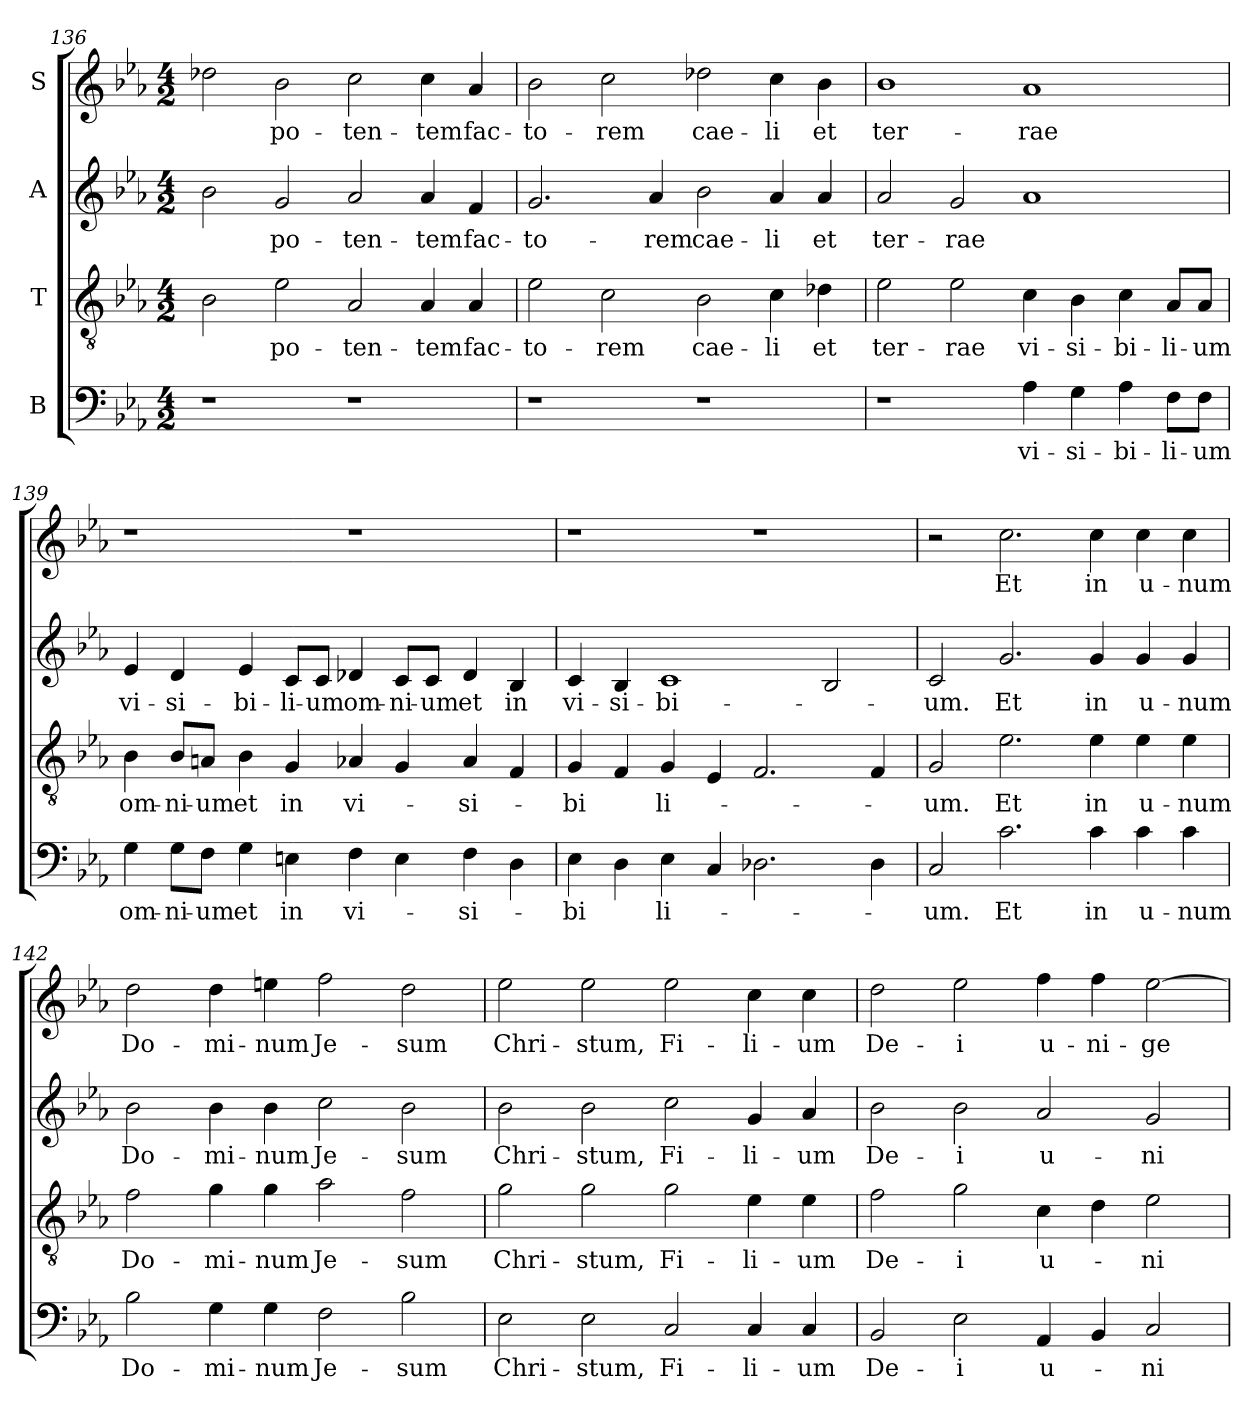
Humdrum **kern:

**kern	**text	**kern	**text	**kern	**text	**kern	**text
*part4	*part4	*part3	*part3	*part2	*part2	*part1	*part1
*staff4	*staff4	*staff3	*staff3	*staff2	*staff2	*staff1	*staff1
*I"B	*	*I"T	*	*I"A	*	*I"S	*
*clefF4	*	*clefGv2	*	*clefG2	*	*clefG2	*
*k[b-e-a-]	*	*k[b-e-a-]	*	*k[b-e-a-]	*	*k[b-e-a-]	*
*E-:	*	*E-:	*	*E-:	*	*E-:	*
*M4/2	*	*M4/2	*	*M4/2	*	*M4/2	*
=136	=136	=136	=136	=136	=136	=136	=136
1r	.	2B-\	.	2b-\	.	2dd-X\	.
.	.	2e-\	po-	2g/	po-	2b-\	po-
1r	.	2A-/	ten-	2a-/	ten-	2cc\	ten-
.	.	4A-/	tem	4a-/	tem	4cc\	tem
.	.	4A-/	fac-	4f/	fac-	4a-/	fac-
=137	=137	=137	=137	=137	=137	=137	=137
1r	.	2e-\	to-	2.g/	to-	2b-\	to-
.	.	2c\	rem	.	.	2cc\	rem
.	.	.	.	4a-/	rem	.	.
1r	.	2B-\	cae-	2b-\	cae-	2dd-X\	cae-
.	.	4c\	-li	4a-/	-li	4cc\	-li
.	.	4d-X\	et	4a-/	et	4b-\	et
!!LO:PB:g=z
=138	=138	=138	=138	=138	=138	=138	=138
1r	.	2e-\	ter-	2a-/	ter-	1b-	ter-
.	.	2e-\	-rae	2g/	-rae	.	.
4A-\	vi-	4c\	vi-	1a-	.	1a-	rae
4G\	-si-	4B-\	si-	.	.	.	.
4A-\	-bi-	4c\	-bi-	.	.	.	.
8F\L	li-	8A-/L	li-	.	.	.	.
8F\J	-um	8A-/J	-um	.	.	.	.
!!LO:PB:g=z
=139	=139	=139	=139	=139	=139	=139	=139
4G\	om-	4B-\	om-	4e-/	vi-	1r	.
8G\L	-ni-	8B-/L	-ni-	4d/	si-	.	.
8F\J	-um	8An/J	-um	.	.	.	.
4G\	et	4B-\	et	4e-/	-bi-	.	.
4En\	in	4G/	in	8c/L	li-	.	.
.	.	.	.	8c/J	-um	.	.
4F\	vi-	4A-X/	vi-	4d-X/	om-	1r	.
4E\	.	4G/	.	8c/L	-ni-	.	.
.	.	.	.	8c/J	-um	.	.
4F\	si-	4A-/	si-	4d-/	et	.	.
4D\	.	4F/	.	4B-/	in	.	.
=140	=140	=140	=140	=140	=140	=140	=140
4E-\	bi	4G/	bi	4c/	-vi-	1r	.
4D\	.	4F/	.	4B-/	-si-	.	.
4E-\	-li-	4G/	-li-	1c	bi-	.	.
4C/	.	4E-/	.	.	.	.	.
2.D-X\	.	2.F/	.	.	.	1r	.
.	.	.	.	2B-/	.	.	.
4D-\	.	4F/	.	.	.	.	.
=141	=141	=141	=141	=141	=141	=141	=141
2C/	um.	2G/	um.	2c/	um.	2r	.
2.c\	Et	2.e-\	Et	2.g/	Et	2.cc\	Et
4c\	in	4e-\	in	4g/	in	4cc\	in
4c\	u-	4e-\	u-	4g/	u-	4cc\	u-
4c\	num	4e-\	num	4g/	num	4cc\	num
!!LO:PB:g=z
=142	=142	=142	=142	=142	=142	=142	=142
2B-\	Do-	2f\	Do-	2b-\	Do-	2dd\	Do-
4G\	mi-	4g\	mi-	4b-\	mi-	4dd\	mi-
4G\	num	4g\	num	4b-\	num	4een\	num
2F\	Je-	2a-\	Je-	2cc\	Je-	2ff\	Je-
2B-\	sum	2f\	sum	2b-\	sum	2dd\	-sum
!!LO:PB:g=z
=143	=143	=143	=143	=143	=143	=143	=143
2E-\	Chri-	2g\	Chri-	2b-\	Chri-	2ee-\	Chri-
2E-\	stum,	2g\	stum,	2b-\	stum,	2ee-\	stum,
2C/	Fi-	2g\	Fi-	2cc\	Fi-	2ee-\	Fi-
4C/	li-	4e-\	li-	4g/	li-	4cc\	li-
4C/	um	4e-\	um	4a-/	um	4cc\	um
=144	=144	=144	=144	=144	=144	=144	=144
2BB-/	De-	2f\	De-	2b-\	De-	2dd\	De-
2E-\	-i	2g\	-i	2b-\	-i	2ee-\	-i
4AA-/	u-	4c\	u-	2a-/	u-	4ff\	u-
4BB-/	.	4d\	.	.	.	4ff\	ni-
2C/	ni-	2e-\	ni-	2g/	ni-	[2ee-\	-ge-
=	=	=	=	=	=	=	=
*-	*-	*-	*-	*-	*-	*-	*-
